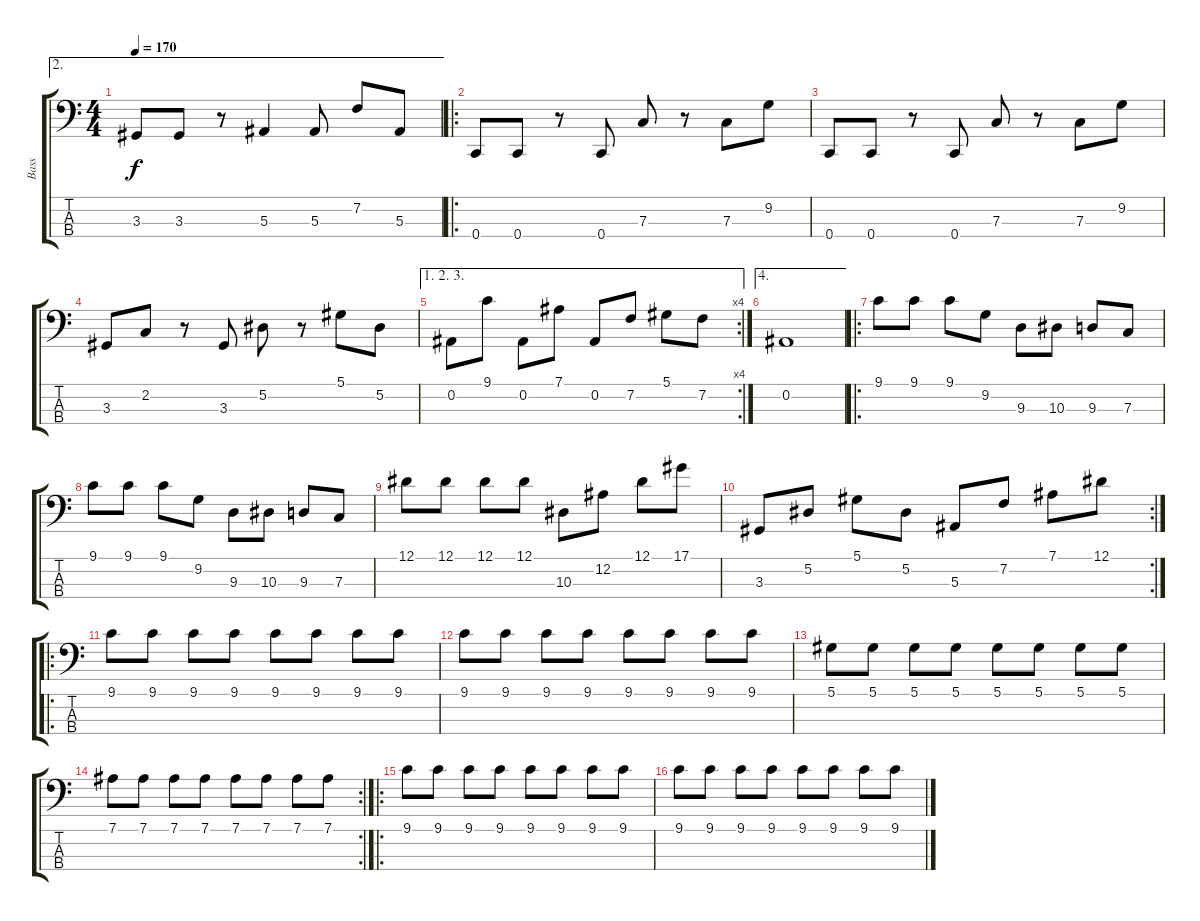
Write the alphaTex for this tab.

\track ("Bass" "Bass") {instrument electricbassfinger}
\staff {score tabs}
\tuning (Eb2 Bb1 F1 C1) {hide}
\ae 2
\ts (4 4)
\tempo 170
\clef f4
\ks c
3.3.8{dy f} 3.3.8 r.8 5.3.4 5.3.8 7.2.8 5.3.8 |
\ro
0.4.8 0.4.8 r.8 0.4.8 7.3.8 r.8 7.3.8 9.2.8 |
0.4.8 0.4.8 r.8 0.4.8 7.3.8 r.8 7.3.8 9.2.8 |
3.3.8 2.2.8 r.8 3.3.8 5.2.8 r.8 5.1.8 5.2.8 |
\ae (1 2 3)
\rc 4
0.2.8 9.1.8 0.2.8 7.1.8 0.2.8 7.2.8 5.1.8 7.2.8 |
\ae 4
0.2.1 |
\ro
9.1.8 9.1.8 9.1.8 9.2.8 9.3.8 10.3.8 9.3.8 7.3.8 |
9.1.8 9.1.8 9.1.8 9.2.8 9.3.8 10.3.8 9.3.8 7.3.8 |
12.1.8 12.1.8 12.1.8 12.1.8 10.3.8 12.2.8 12.1.8 17.1.8 |
\rc 2
3.3.8 5.2.8 5.1.8 5.2.8 5.3.8 7.2.8 7.1.8 12.1.8 |
\ro
9.1.8 9.1.8 9.1.8 9.1.8 9.1.8 9.1.8 9.1.8 9.1.8 |
9.1.8 9.1.8 9.1.8 9.1.8 9.1.8 9.1.8 9.1.8 9.1.8 |
5.1.8 5.1.8 5.1.8 5.1.8 5.1.8 5.1.8 5.1.8 5.1.8 |
\rc 2
7.1.8 7.1.8 7.1.8 7.1.8 7.1.8 7.1.8 7.1.8 7.1.8 |
\ro
9.1.8 9.1.8 9.1.8 9.1.8 9.1.8 9.1.8 9.1.8 9.1.8 |
9.1.8 9.1.8 9.1.8 9.1.8 9.1.8 9.1.8 9.1.8 9.1.8
